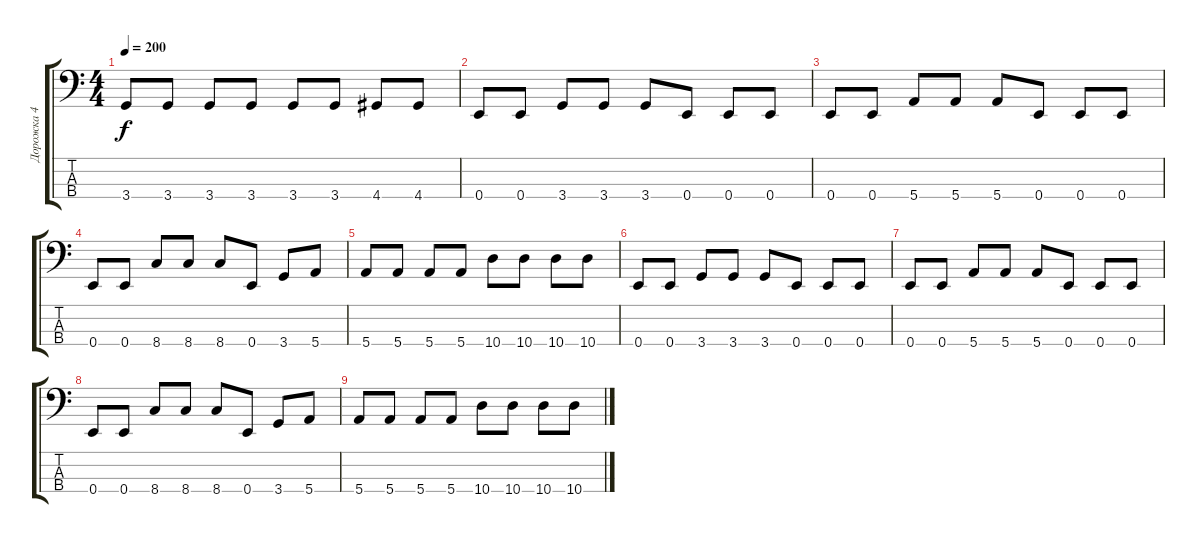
\track ("Дорожка 4" "Дорожка 4") {instrument electricbasspick}
\staff {score tabs}
\tuning (G2 D2 A1 E1) {hide}
\ts (4 4)
\tempo 200
\clef f4
\ks c
3.4.8{dy f} 3.4.8 3.4.8 3.4.8 3.4.8 3.4.8 4.4.8 4.4.8 |
0.4.8 0.4.8 3.4.8 3.4.8 3.4.8 0.4.8 0.4.8 0.4.8 |
0.4.8 0.4.8 5.4.8 5.4.8 5.4.8 0.4.8 0.4.8 0.4.8 |
0.4.8 0.4.8 8.4.8 8.4.8 8.4.8 0.4.8 3.4.8 5.4.8 |
5.4.8 5.4.8 5.4.8 5.4.8 10.4.8 10.4.8 10.4.8 10.4.8 |
0.4.8 0.4.8 3.4.8 3.4.8 3.4.8 0.4.8 0.4.8 0.4.8 |
0.4.8 0.4.8 5.4.8 5.4.8 5.4.8 0.4.8 0.4.8 0.4.8 |
0.4.8 0.4.8 8.4.8 8.4.8 8.4.8 0.4.8 3.4.8 5.4.8 |
5.4.8 5.4.8 5.4.8 5.4.8 10.4.8 10.4.8 10.4.8 10.4.8
